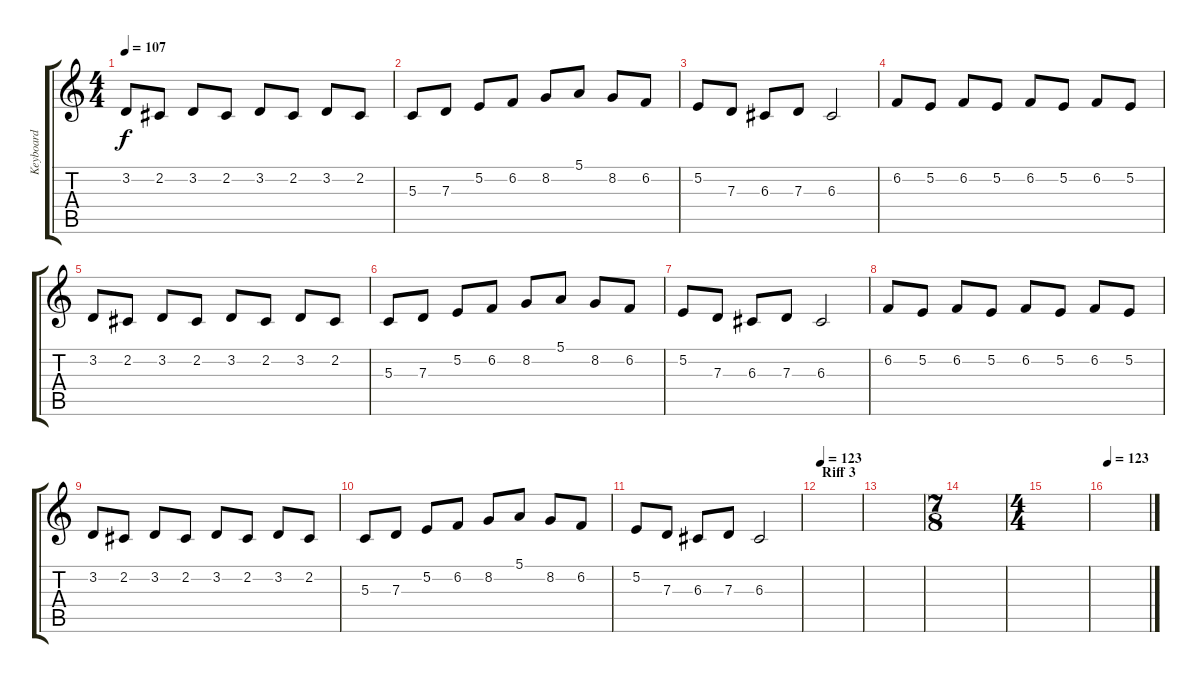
\track ("Keyboard" "Keyboard") {instrument pad7halo}
\staff {score tabs}
\tuning (E4 B3 G3 D3 A2 E2) {hide}
\ts (4 4)
\tempo 107
\clef g2
\ks c
3.2.8{dy f} 2.2.8 3.2.8 2.2.8 3.2.8 2.2.8 3.2.8 2.2.8 |
5.3.8 7.3.8 5.2.8 6.2.8 8.2.8 5.1.8 8.2.8 6.2.8 |
5.2.8 7.3.8 6.3.8 7.3.8 6.3.2 |
6.2.8 5.2.8 6.2.8 5.2.8 6.2.8 5.2.8 6.2.8 5.2.8 |
3.2.8 2.2.8 3.2.8 2.2.8 3.2.8 2.2.8 3.2.8 2.2.8 |
5.3.8 7.3.8 5.2.8 6.2.8 8.2.8 5.1.8 8.2.8 6.2.8 |
5.2.8 7.3.8 6.3.8 7.3.8 6.3.2 |
6.2.8{volume 3} 5.2.8 6.2.8 5.2.8 6.2.8 5.2.8 6.2.8 5.2.8 |
3.2.8 2.2.8 3.2.8 2.2.8 3.2.8 2.2.8 3.2.8 2.2.8 |
5.3.8 7.3.8 5.2.8 6.2.8 8.2.8 5.1.8 8.2.8 6.2.8 |
5.2.8 7.3.8 6.3.8 7.3.8 6.3.2 |
\section ("" "Riff 3")
\tempo 123
|
|
\ts (7 8)
|
\ts (4 4)
|
\tempo 123
